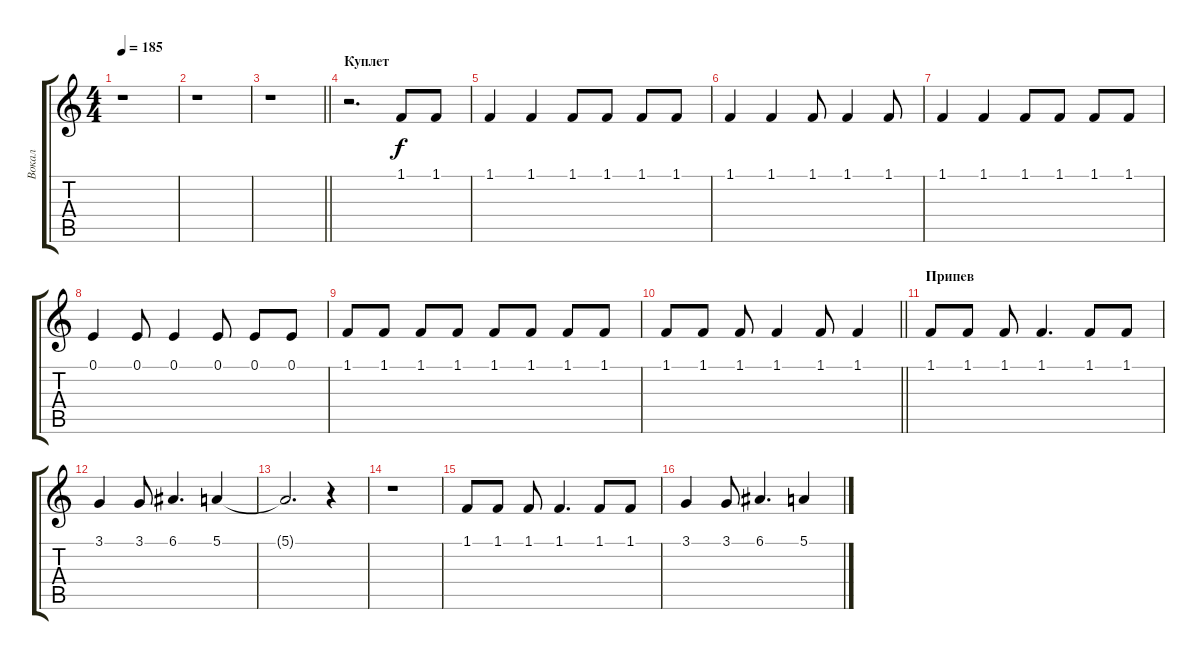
\track ("Вокал" "Вокал") {instrument tenorsax}
\staff {score tabs}
\tuning (E4 B3 G3 D3 A2 E2) {hide}
\ts (4 4)
\tempo 185
\clef g2
\ks c
r.1{dy f} |
r.1 |
\barLineRight lightlight
r.1 |
\section ("" "Куплет")
r.2{d} 1.1.8 1.1.8 |
1.1.4 1.1.4 1.1.8 1.1.8 1.1.8 1.1.8 |
1.1.4 1.1.4 1.1.8 1.1.4 1.1.8 |
1.1.4 1.1.4 1.1.8 1.1.8 1.1.8 1.1.8 |
0.1.4 0.1.8 0.1.4 0.1.8 0.1.8 0.1.8 |
1.1.8 1.1.8 1.1.8 1.1.8 1.1.8 1.1.8 1.1.8 1.1.8 |
\barLineRight lightlight
1.1.8 1.1.8 1.1.8 1.1.4 1.1.8 1.1.4 |
\section ("" "Припев")
1.1.8 1.1.8 1.1.8 1.1.4{d} 1.1.8 1.1.8 |
3.1.4 3.1.8 6.1.4{d} 5.1.4 |
5.1{t}.2{d} r.4 |
r.1 |
1.1.8 1.1.8 1.1.8 1.1.4{d} 1.1.8 1.1.8 |
3.1.4 3.1.8 6.1.4{d} 5.1.4
